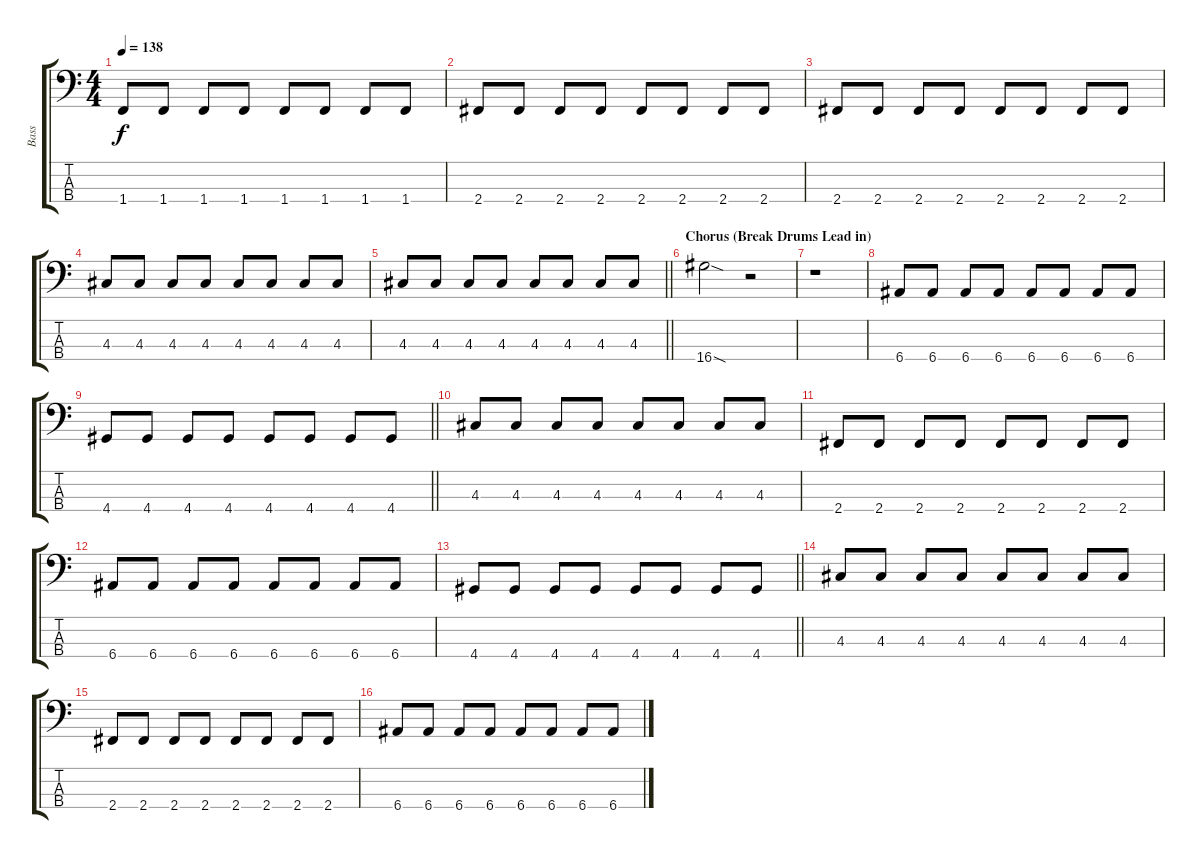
\track ("Bass" "Bass") {mute instrument electricbassfinger}
\staff {score tabs}
\tuning (G2 D2 A1 E1) {hide}
\ts (4 4)
\tempo 138
\clef f4
\ks c
1.4.8{dy f} 1.4.8 1.4.8 1.4.8 1.4.8 1.4.8 1.4.8 1.4.8 |
2.4.8 2.4.8 2.4.8 2.4.8 2.4.8 2.4.8 2.4.8 2.4.8 |
2.4.8 2.4.8 2.4.8 2.4.8 2.4.8 2.4.8 2.4.8 2.4.8 |
4.3.8 4.3.8 4.3.8 4.3.8 4.3.8 4.3.8 4.3.8 4.3.8 |
\barLineRight lightlight
4.3.8 4.3.8 4.3.8 4.3.8 4.3.8 4.3.8 4.3.8 4.3.8 |
\section ("" "Chorus (Break Drums Lead in)")
16.4{sod}.2 r.2 |
r.1 |
6.4.8 6.4.8 6.4.8 6.4.8 6.4.8 6.4.8 6.4.8 6.4.8 |
\barLineRight lightlight
4.4.8 4.4.8 4.4.8 4.4.8 4.4.8 4.4.8 4.4.8 4.4.8 |
4.3.8 4.3.8 4.3.8 4.3.8 4.3.8 4.3.8 4.3.8 4.3.8 |
2.4.8 2.4.8 2.4.8 2.4.8 2.4.8 2.4.8 2.4.8 2.4.8 |
6.4.8 6.4.8 6.4.8 6.4.8 6.4.8 6.4.8 6.4.8 6.4.8 |
\barLineRight lightlight
4.4.8 4.4.8 4.4.8 4.4.8 4.4.8 4.4.8 4.4.8 4.4.8 |
4.3.8 4.3.8 4.3.8 4.3.8 4.3.8 4.3.8 4.3.8 4.3.8 |
2.4.8 2.4.8 2.4.8 2.4.8 2.4.8 2.4.8 2.4.8 2.4.8 |
6.4.8 6.4.8 6.4.8 6.4.8 6.4.8 6.4.8 6.4.8 6.4.8
